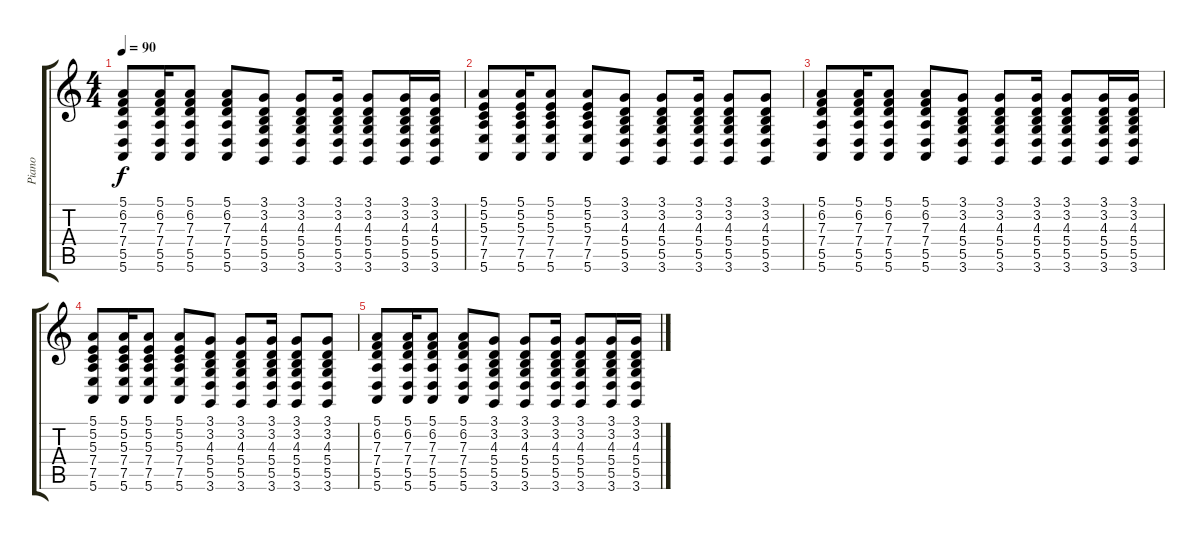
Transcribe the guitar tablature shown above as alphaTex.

\track ("Piano" "Piano") {instrument acousticgrandpiano}
\staff {score tabs}
\tuning (E4 B3 G3 D3 A2 E2) {hide}
\ts (4 4)
\tempo 90
\clef g2
\ks c
(5.1 6.2 7.3 7.4 5.5 5.6).8{dy f} (5.1 6.2 7.3 7.4 5.5 5.6).16 (5.1 6.2 7.3 7.4 5.5 5.6).8 (5.1 6.2 7.3 7.4 5.5 5.6).8 (3.1 3.2 4.3 5.4 5.5 3.6).8 (3.1 3.2 4.3 5.4 5.5 3.6).8 (3.1 3.2 4.3 5.4 5.5 3.6).16 (3.1 3.2 4.3 5.4 5.5 3.6).8 (3.1 3.2 4.3 5.4 5.5 3.6).16 (3.1 3.2 4.3 5.4 5.5 3.6).16 |
(5.1 5.2 5.3 7.4 7.5 5.6).8 (5.1 5.2 5.3 7.4 7.5 5.6).16 (5.1 5.2 5.3 7.4 7.5 5.6).8 (5.1 5.2 5.3 7.4 7.5 5.6).8 (3.1 3.2 4.3 5.4 5.5 3.6).8 (3.1 3.2 4.3 5.4 5.5 3.6).8 (3.1 3.2 4.3 5.4 5.5 3.6).16 (3.1 3.2 4.3 5.4 5.5 3.6).8 (3.1 3.2 4.3 5.4 5.5 3.6).8 |
(5.1 6.2 7.3 7.4 5.5 5.6).8 (5.1 6.2 7.3 7.4 5.5 5.6).16 (5.1 6.2 7.3 7.4 5.5 5.6).8 (5.1 6.2 7.3 7.4 5.5 5.6).8 (3.1 3.2 4.3 5.4 5.5 3.6).8 (3.1 3.2 4.3 5.4 5.5 3.6).8 (3.1 3.2 4.3 5.4 5.5 3.6).16 (3.1 3.2 4.3 5.4 5.5 3.6).8 (3.1 3.2 4.3 5.4 5.5 3.6).16 (3.1 3.2 4.3 5.4 5.5 3.6).16 |
(5.1 5.2 5.3 7.4 7.5 5.6).8 (5.1 5.2 5.3 7.4 7.5 5.6).16 (5.1 5.2 5.3 7.4 7.5 5.6).8 (5.1 5.2 5.3 7.4 7.5 5.6).8 (3.1 3.2 4.3 5.4 5.5 3.6).8 (3.1 3.2 4.3 5.4 5.5 3.6).8 (3.1 3.2 4.3 5.4 5.5 3.6).16 (3.1 3.2 4.3 5.4 5.5 3.6).8 (3.1 3.2 4.3 5.4 5.5 3.6).8 |
(5.1 6.2 7.3 7.4 5.5 5.6).8 (5.1 6.2 7.3 7.4 5.5 5.6).16 (5.1 6.2 7.3 7.4 5.5 5.6).8 (5.1 6.2 7.3 7.4 5.5 5.6).8 (3.1 3.2 4.3 5.4 5.5 3.6).8 (3.1 3.2 4.3 5.4 5.5 3.6).8 (3.1 3.2 4.3 5.4 5.5 3.6).16 (3.1 3.2 4.3 5.4 5.5 3.6).8 (3.1 3.2 4.3 5.4 5.5 3.6).16 (3.1 3.2 4.3 5.4 5.5 3.6).16
